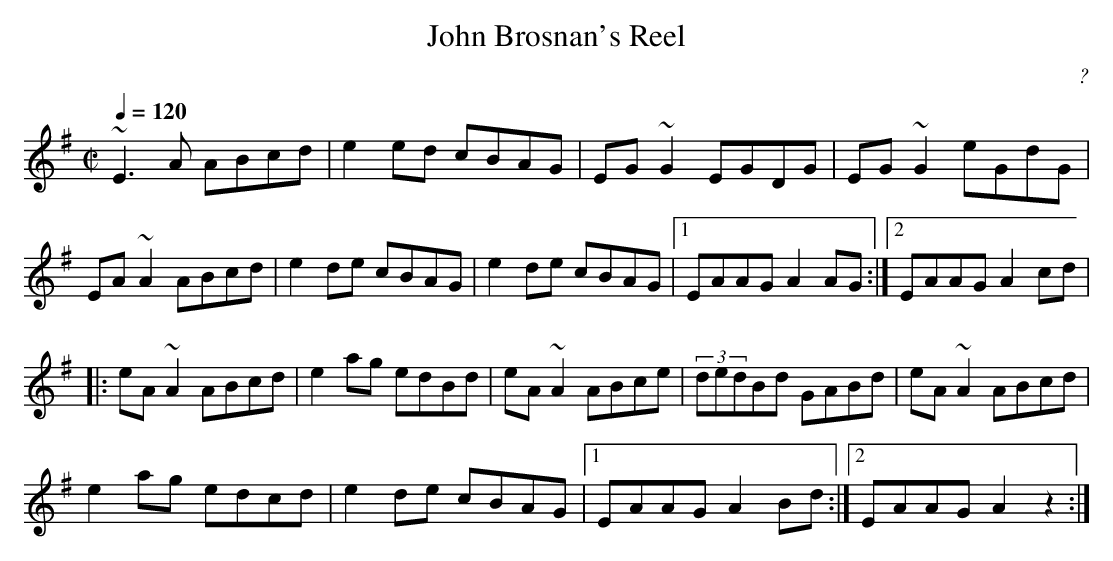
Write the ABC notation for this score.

X:1
T:John Brosnan's Reel
C:?
Q:1/4=120
M:C|
L:1/8
K:Ador
~E3 A ABcd | e2 ed cBAG | EG ~G2 EGDG | EG ~G2 eGdG |
EA ~A2 ABcd | e2 de cBAG | e2 de cBAG |1 EAAG A2 AG :|2 EAAG A2 cd |
|: eA ~A2 ABcd | e2 ag edBd | eA ~A2 ABce | (3dedBd GABd | eA ~A2 ABcd |
e2 ag edcd | e2 de cBAG |1 EAAG A2 Bd :|2 EAAG A2 z2 :|
